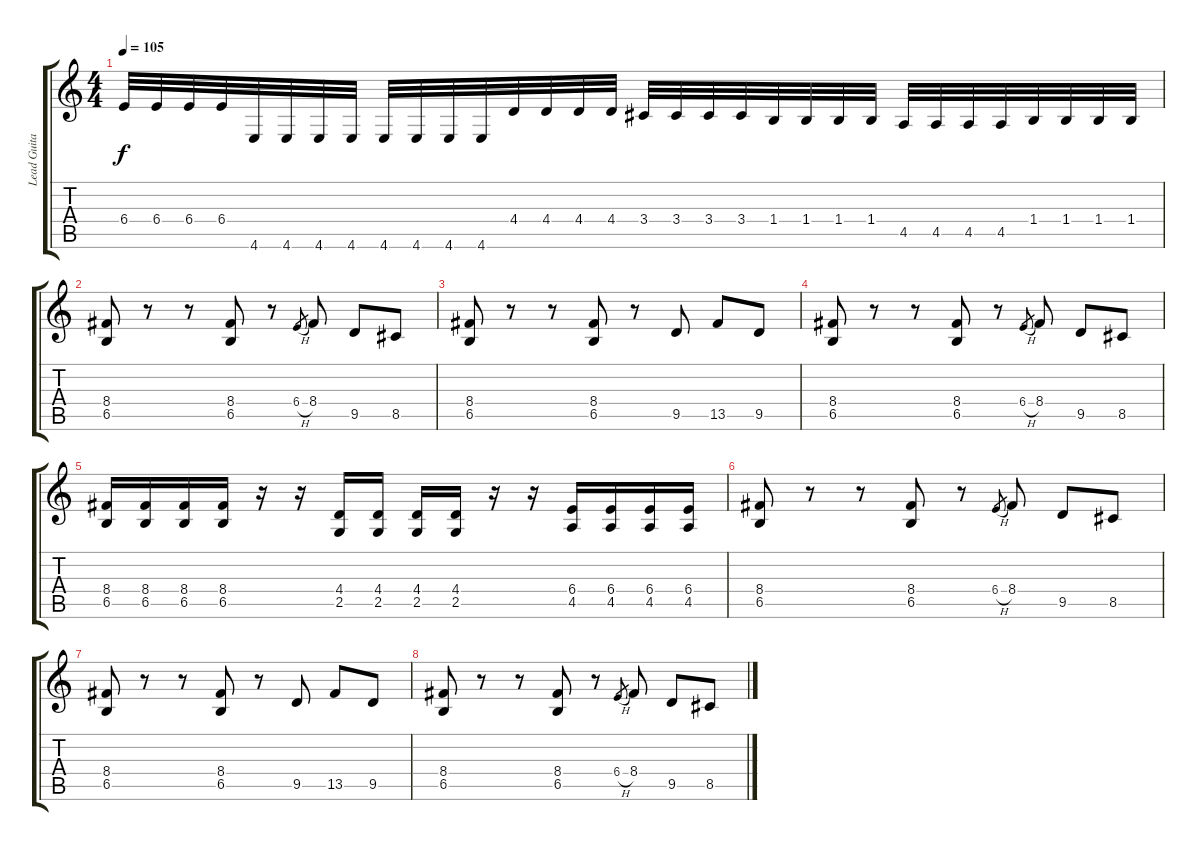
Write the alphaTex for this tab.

\track ("Lead Guitar" "Lead Guita") {instrument distortionguitar}
\staff {score tabs}
\tuning (C4 G3 Eb3 Bb2 F2 C2) {hide}
\ts (4 4)
\tempo 105
\clef g2
\ks c
6.4.32{dy f} 6.4.32 6.4.32 6.4.32 4.6.32 4.6.32 4.6.32 4.6.32 4.6.32 4.6.32 4.6.32 4.6.32 4.4.32 4.4.32 4.4.32 4.4.32 3.4.32 3.4.32 3.4.32 3.4.32 1.4.32 1.4.32 1.4.32 1.4.32 4.5.32 4.5.32 4.5.32 4.5.32 1.4.32 1.4.32 1.4.32 1.4.32 |
(8.4 6.5).8 r.8 r.8 (8.4 6.5).8 r.8 6.4{h}.8{gr} 8.4.8 9.5.8 8.5.8 |
(8.4 6.5).8 r.8 r.8 (8.4 6.5).8 r.8 9.5.8 13.5.8 9.5.8 |
(8.4 6.5).8 r.8 r.8 (8.4 6.5).8 r.8 6.4{h}.8{gr} 8.4.8 9.5.8 8.5.8 |
(8.4 6.5).16 (8.4 6.5).16 (8.4 6.5).16 (8.4 6.5).16 r.16 r.16 (4.4 2.5).16 (4.4 2.5).16 (4.4 2.5).16 (4.4 2.5).16 r.16 r.16 (6.4 4.5).16 (6.4 4.5).16 (6.4 4.5).16 (6.4 4.5).16 |
(8.4 6.5).8 r.8 r.8 (8.4 6.5).8 r.8 6.4{h}.8{gr} 8.4.8 9.5.8 8.5.8 |
(8.4 6.5).8 r.8 r.8 (8.4 6.5).8 r.8 9.5.8 13.5.8 9.5.8 |
(8.4 6.5).8 r.8 r.8 (8.4 6.5).8 r.8 6.4{h}.8{gr} 8.4.8 9.5.8 8.5.8
